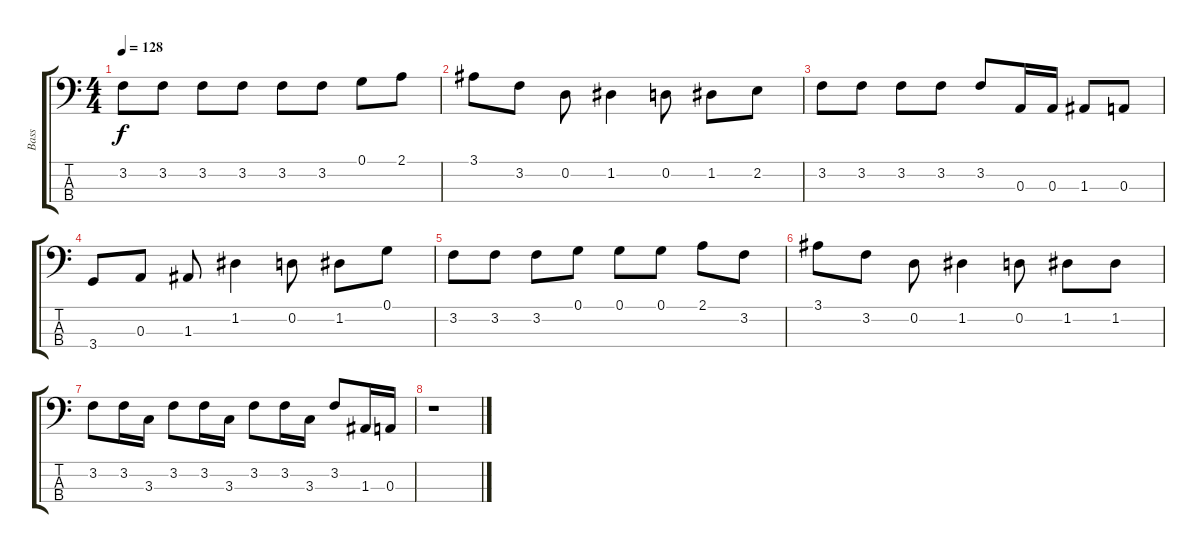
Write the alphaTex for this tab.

\track ("Bass" "Bass") {instrument electricbassfinger}
\staff {score tabs}
\tuning (G2 D2 A1 E1) {hide}
\ts (4 4)
\tempo 128
\clef f4
\ks c
3.2.8{dy f} 3.2.8 3.2.8 3.2.8 3.2.8 3.2.8 0.1.8 2.1.8 |
3.1.8 3.2.8 0.2.8 1.2.4 0.2.8 1.2.8 2.2.8 |
3.2.8 3.2.8 3.2.8 3.2.8 3.2.8 0.3.16 0.3.16 1.3.8 0.3.8 |
3.4.8 0.3.8 1.3.8 1.2.4 0.2.8 1.2.8 0.1.8 |
3.2.8 3.2.8 3.2.8 0.1.8 0.1.8 0.1.8 2.1.8 3.2.8 |
3.1.8 3.2.8 0.2.8 1.2.4 0.2.8 1.2.8 1.2.8 |
3.2.8 3.2.16 3.3.16 3.2.8 3.2.16 3.3.16 3.2.8 3.2.16 3.3.16 3.2.8 1.3.16 0.3.16 |
r.1
